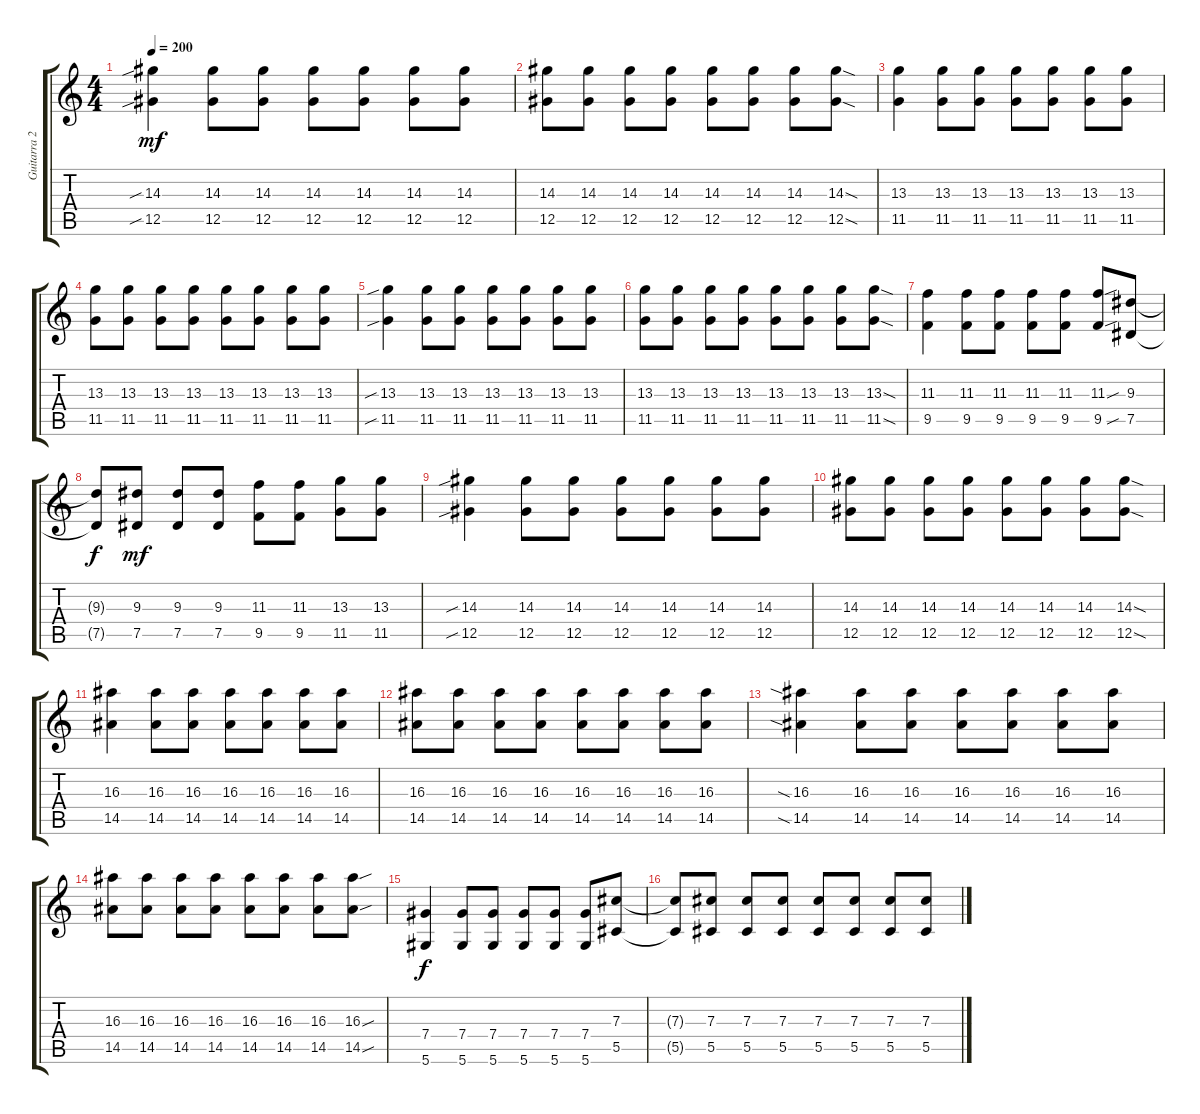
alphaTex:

\track ("Guitarra 2" "Guitarra 2") {instrument distortionguitar}
\staff {score tabs}
\tuning (Eb4 Bb3 Gb3 Db3 Ab2 Eb2) {hide}
\ts (4 4)
\tempo 200
\clef g2
\ks c
(14.3{sib} 12.5{sib}).4{dy mf volume 11 instrument overdrivenguitar} (14.3 12.5).8 (14.3 12.5).8 (14.3 12.5).8 (14.3 12.5).8 (14.3 12.5).8 (14.3 12.5).8 |
(14.3 12.5).8 (14.3 12.5).8 (14.3 12.5).8 (14.3 12.5).8 (14.3 12.5).8 (14.3 12.5).8 (14.3 12.5).8 (14.3{sod} 12.5{sod}).8 |
(13.3 11.5).4 (13.3 11.5).8 (13.3 11.5).8 (13.3 11.5).8 (13.3 11.5).8 (13.3 11.5).8 (13.3 11.5).8 |
(13.3 11.5).8 (13.3 11.5).8 (13.3 11.5).8 (13.3 11.5).8 (13.3 11.5).8 (13.3 11.5).8 (13.3 11.5).8 (13.3 11.5).8 |
(13.3{sib} 11.5{sib}).4 (13.3 11.5).8 (13.3 11.5).8 (13.3 11.5).8 (13.3 11.5).8 (13.3 11.5).8 (13.3 11.5).8 |
(13.3 11.5).8 (13.3 11.5).8 (13.3 11.5).8 (13.3 11.5).8 (13.3 11.5).8 (13.3 11.5).8 (13.3 11.5).8 (13.3{sod} 11.5{sod}).8 |
(11.3 9.5).4 (11.3 9.5).8 (11.3 9.5).8 (11.3 9.5).8 (11.3 9.5).8 (11.3{sou} 9.5{sou}).8 (9.3 7.5).8 |
(9.3{t} 7.5{t}).8{dy f} (9.3 7.5).8{dy mf} (9.3 7.5).8 (9.3 7.5).8 (11.3 9.5).8 (11.3 9.5).8 (13.3 11.5).8 (13.3 11.5).8 |
(14.3{sib} 12.5{sib}).4{volume 11 instrument overdrivenguitar} (14.3 12.5).8 (14.3 12.5).8 (14.3 12.5).8 (14.3 12.5).8 (14.3 12.5).8 (14.3 12.5).8 |
(14.3 12.5).8 (14.3 12.5).8 (14.3 12.5).8 (14.3 12.5).8 (14.3 12.5).8 (14.3 12.5).8 (14.3 12.5).8 (14.3{sod} 12.5{sod}).8 |
(16.3 14.5).4 (16.3 14.5).8 (16.3 14.5).8 (16.3 14.5).8 (16.3 14.5).8 (16.3 14.5).8 (16.3 14.5).8 |
(16.3 14.5).8 (16.3 14.5).8 (16.3 14.5).8 (16.3 14.5).8 (16.3 14.5).8 (16.3 14.5).8 (16.3 14.5).8 (16.3 14.5).8 |
(16.3{sia} 14.5{sia}).4 (16.3 14.5).8 (16.3 14.5).8 (16.3 14.5).8 (16.3 14.5).8 (16.3 14.5).8 (16.3 14.5).8 |
(16.3 14.5).8 (16.3 14.5).8 (16.3 14.5).8 (16.3 14.5).8 (16.3 14.5).8 (16.3 14.5).8 (16.3 14.5).8 (16.3{sou} 14.5{sou}).8 |
(7.4 5.6).4{dy f} (7.4 5.6).8 (7.4 5.6).8 (7.4 5.6).8 (7.4 5.6).8 (7.4 5.6).8 (7.3 5.5).8 |
(7.3{t} 5.5{t}).8 (7.3 5.5).8 (7.3 5.5).8 (7.3 5.5).8 (7.3 5.5).8 (7.3 5.5).8 (7.3 5.5).8 (7.3 5.5).8
